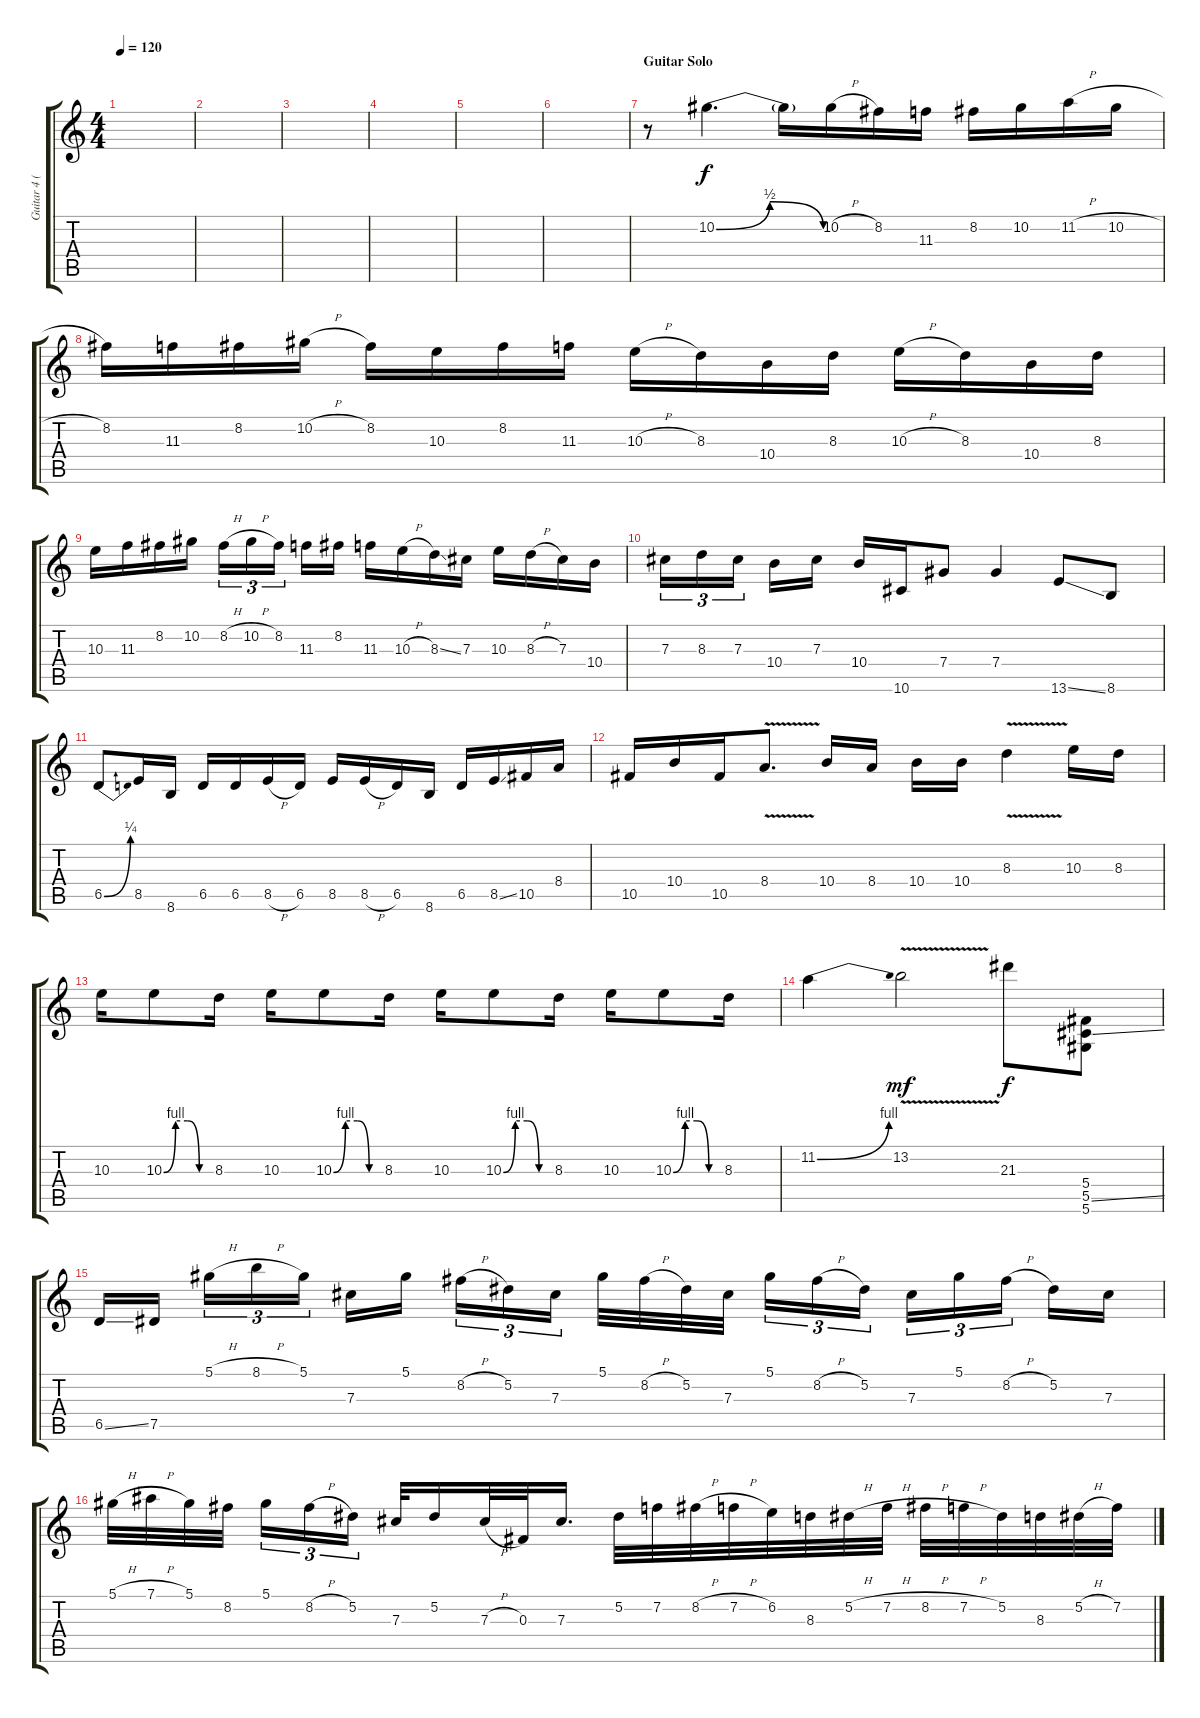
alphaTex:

\track ("Guitar 4 (Lead)" "Guitar 4 (") {instrument overdrivenguitar}
\staff {score tabs}
\tuning (Eb4 Bb3 Gb3 Db3 Ab2 Eb2) {hide}
\ts (4 4)
\tempo 120
\clef g2
\ks c
|
|
|
|
|
|
\section ("" "Guitar Solo")
r.8 10.2{be (bendrelease 0 0 9 2 45 2 60 0)}.4{d} 10.2{t}.16 10.2{h}.16 8.2.16 11.3.16 8.2.16 10.2.16 11.2{h}.16 10.2{h}.16 |
8.2.16 11.3.16 8.2.16 10.2{h}.16 8.2.16 10.3.16 8.2.16 11.3.16 10.3{h}.16 8.3.16 10.4.16 8.3.16 10.3{h}.16 8.3.16 10.4.16 8.3.16 |
10.3.16 11.3.16 8.2.16 10.2.16 8.2{h}.16{tu (3 2)} 10.2{h}.16{tu (3 2)} 8.2.16{tu (3 2)} 11.3.16 8.2.16 11.3.16 10.3{h}.16 8.3{ss}.16 7.3.16 10.3.16 8.3{h}.16 7.3.16 10.4.16 |
7.3.16{tu (3 2)} 8.3.16{tu (3 2)} 7.3.16{tu (3 2)} 10.4.16 7.3.16 10.4.16 10.6.16 7.4.8 7.4.4 13.6{ss}.8 8.6.8 |
6.5{be (bend 0 0 60 1)}.8 8.5.16 8.6.16 6.5.16 6.5.16 8.5{h}.16 6.5.16 8.5.16 8.5{h}.16 6.5.16 8.6.16 6.5.16 8.5{ss}.16 10.5.16 8.4.16 |
10.5.16 10.4.16 10.5.16 8.4{v}.8{d} 10.4.16 8.4.16 10.4.16 10.4.16 8.3{v}.4 10.3.16 8.3.16 |
10.3.16 10.3{be (custom 0 0 15 4 30 4 45 0 60 0)}.8 8.3.16 10.3.16 10.3{be (custom 0 0 15 4 30 4 45 0 60 0)}.8 8.3.16 10.3.16 10.3{be (custom 0 0 15 4 30 4 45 0 60 0)}.8 8.3.16 10.3.16 10.3{be (custom 0 0 15 4 30 4 45 0 60 0)}.8 8.3.16 |
11.2{be (bend 0 0 60 4)}.4 13.2{v}.2{dy mf} 21.3.8{dy f instrument guitarfretnoise} (5.4 5.5{ss} 5.6).8 |
6.5{ss}.16{instrument overdrivenguitar} 7.5.16 5.1{h}.16{tu (3 2)} 8.1{h}.16{tu (3 2)} 5.1.16{tu (3 2)} 7.3.16 5.1.16 8.2{h}.16{tu (3 2)} 5.2.16{tu (3 2)} 7.3.16{tu (3 2)} 5.1.32 8.2{h}.32 5.2.32 7.3.32 5.1.16{tu (3 2)} 8.2{h}.16{tu (3 2)} 5.2.16{tu (3 2)} 7.3.16{tu (3 2)} 5.1.16{tu (3 2)} 8.2{h}.16{tu (3 2)} 5.2.16 7.3.16 |
5.1{h}.32 7.1{h}.32 5.1.32 8.2.32 5.1.16{tu (3 2)} 8.2{h}.16{tu (3 2)} 5.2.16{tu (3 2)} 7.3.32 5.2.16 7.3{h}.32 0.3.32 7.3.16{d} 5.2.32 7.2.32 8.2{h}.32 7.2{h}.32 6.2.32 8.3.32 5.2{h}.32 7.2{h}.32 8.2{h}.32 7.2{h}.32 5.2.32 8.3.32 5.2{h}.32 7.2{h}.32
